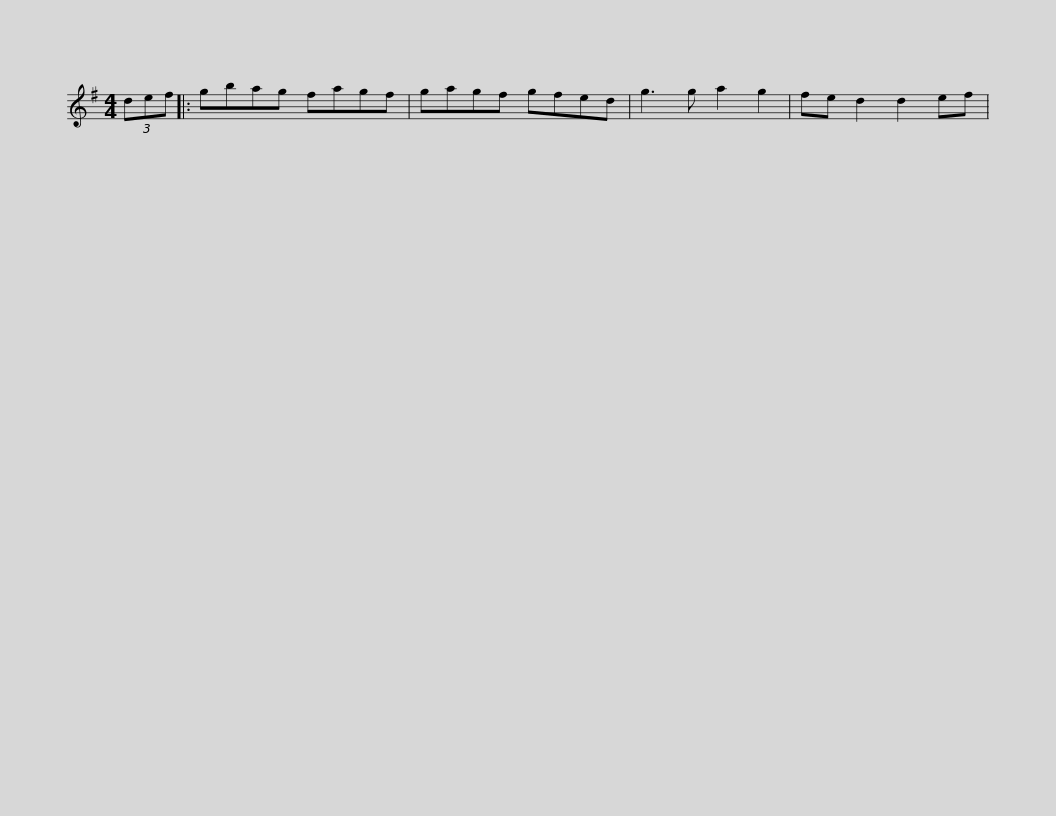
X:1
L:1/8
M:4/4
I:linebreak $
K:G
V:1 treble
V:1
 (3def |: gbag fagf | gagf gfed | g3 g a2 g2 | fe d2 d2 ef | %5
